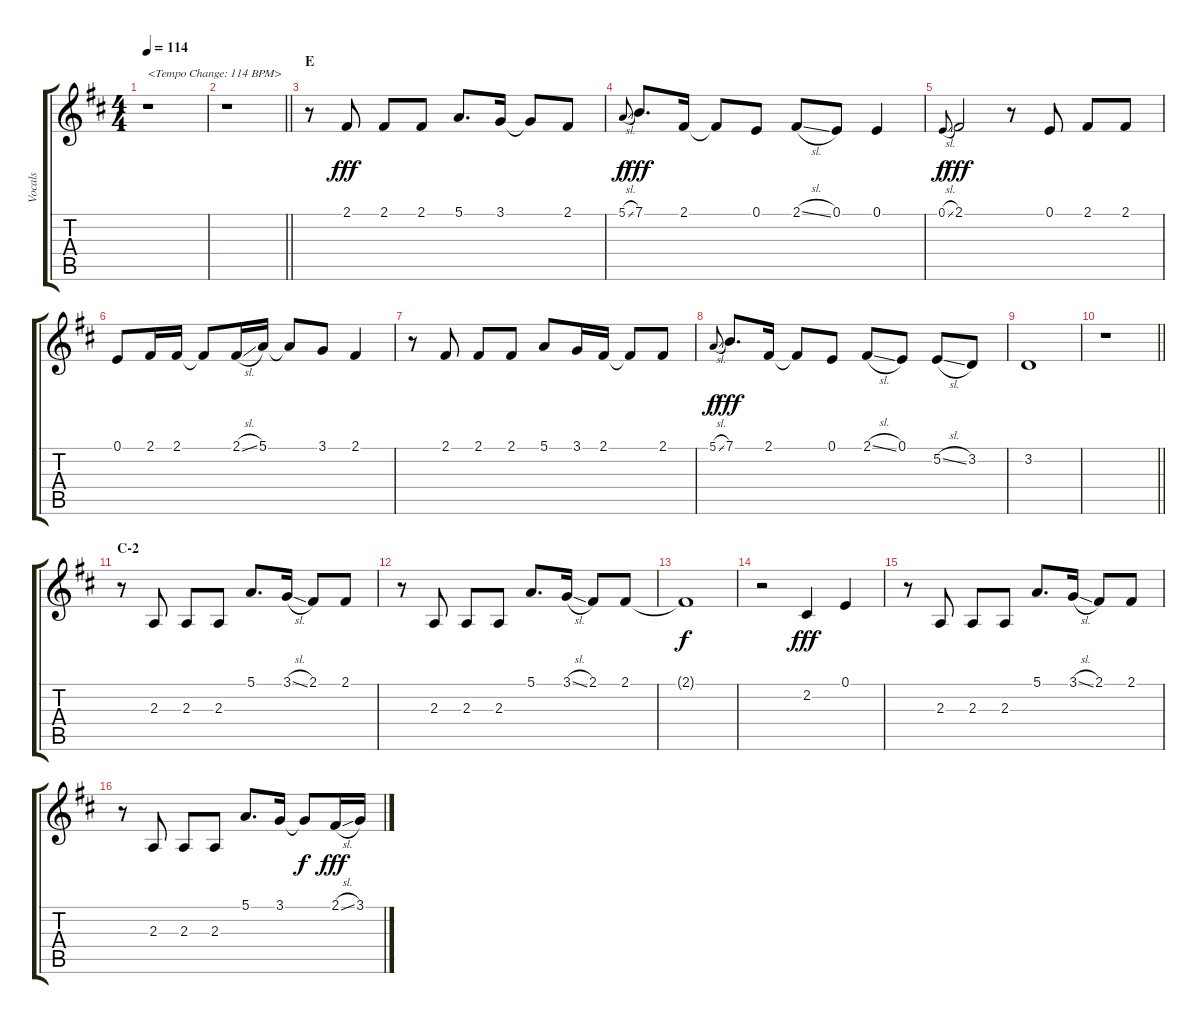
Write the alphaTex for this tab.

\track ("Vocals" "Vocals") {instrument voiceoohs}
\staff {score tabs}
\tuning (E4 B3 G3 D3 A2 E2) {hide}
\ts (4 4)
\tempo 114
\clef g2
\ks d
r.1{txt "<Tempo Change: 114 BPM>" dy fff} |
\barLineRight lightlight
r.1 |
\section ("" "E")
r.8 2.1.8 2.1.8 2.1.8 5.1.8{d} 3.1.16 3.1{t}.8 2.1.8 |
5.1{sl}.8{gr onbeat dy f} 7.1.8{d dy fff} 2.1.16 2.1{t}.8 0.1.8 2.1{sl}.8 0.1.8 0.1.4 |
0.1{sl}.8{gr onbeat dy f} 2.1.2{dy fff} r.8 0.1.8 2.1.8 2.1.8 |
0.1.8 2.1.16 2.1.16 2.1{t}.8 2.1{sl}.16 5.1.16 5.1{t}.8 3.1.8 2.1.4 |
r.8 2.1.8 2.1.8 2.1.8 5.1.8 3.1.16 2.1.16 2.1{t}.8 2.1.8 |
5.1{sl}.8{gr onbeat dy f} 7.1.8{d dy fff} 2.1.16 2.1{t}.8 0.1.8 2.1{sl}.8 0.1.8 5.2{sl}.8 3.2.8 |
3.2.1 |
\barLineRight lightlight
r.1 |
\section ("" "C-2")
r.8 2.3.8 2.3.8 2.3.8 5.1.8{d} 3.1{sl}.16 2.1.8 2.1.8 |
r.8 2.3.8 2.3.8 2.3.8 5.1.8{d} 3.1{sl}.16 2.1.8 2.1.8 |
2.1{t}.1{dy f} |
r.2 2.2.4{dy fff} 0.1.4 |
r.8 2.3.8 2.3.8 2.3.8 5.1.8{d} 3.1{sl}.16 2.1.8 2.1.8 |
r.8 2.3.8 2.3.8 2.3.8 5.1.8{d} 3.1.16 3.1{t}.8{dy f} 2.1{sl}.16{dy fff} 3.1.16
